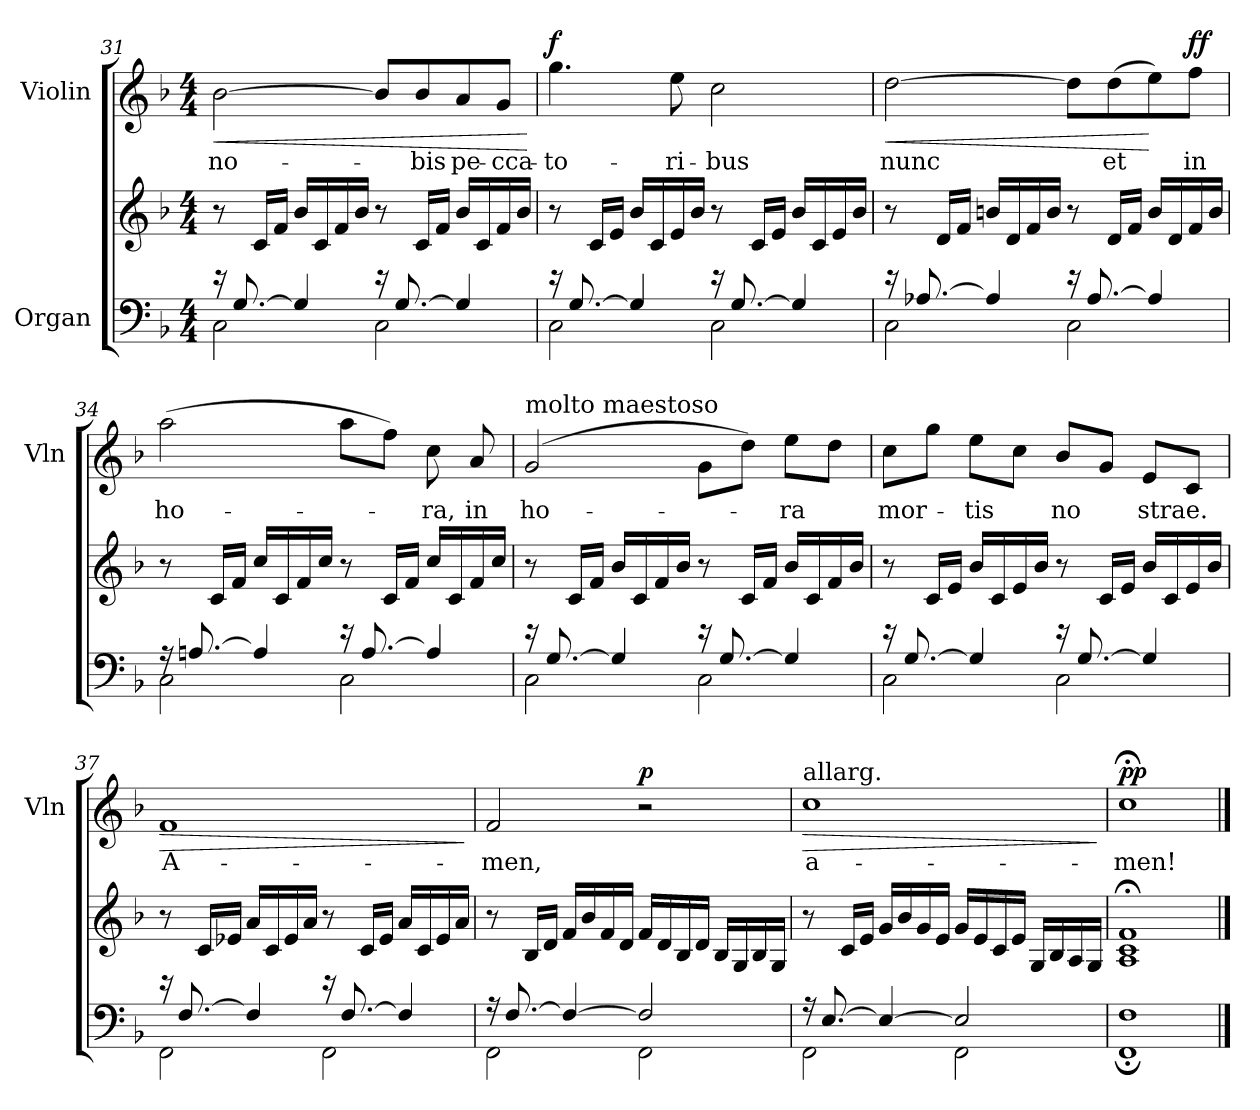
**kern	**kern	**kern	**text	**dynam
*part2	*part2	*part1	*part1	*part1
*staff3	*staff2	*staff1	*staff1	*staff1
*I"Organ	*	*I"Violin	*	*
*	*	*I'Vln	*	*
*clefF4	*clefG2	*clefG2	*	*
*k[b-]	*k[b-]	*k[b-]	*	*
*F:	*F:	*F:	*	*
*M4/4	*M4/4	*M4/4	*	*
=31	=31	=31	=31	=31
*^	*	*	*	*
!	!	!	!	!	!LO:HP:b
16re	2C\	8r	[2b-\	no-	<
[8.G/	.	.	.	.	.
.	.	16c/LL	.	.	.
.	.	16f/JJ	.	.	.
4G/]	.	16b-/LL	.	.	.
.	.	16c/	.	.	.
.	.	16f/	.	.	.
.	.	16b-/JJ	.	.	.
16re	2C\	8r	8b-/L]	.	.
[8.G/	.	.	.	.	.
.	.	16c/LL	8b-/	-bis	.
.	.	16f/JJ	.	.	.
4G/]	.	16b-/LL	8a/	pe-	.
.	.	16c/	.	.	.
.	.	16f/	8g/J	-cca-	.
.	.	16b-/JJ	.	.	.
*v	*v	*	*	*	*
.	.	.	.	[
!!LO:LB:g=z
=32	=32	=32	=32	=32
*^	*	*	*	*
!	!	!	!	!	!LO:DY:b
16re	2C\	8r	4.gg\	-to-	f
[8.G/	.	.	.	.	.
.	.	16c/LL	.	.	.
.	.	16e/JJ	.	.	.
4G/]	.	16b-/LL	.	.	.
.	.	16c/	.	.	.
.	.	16e/	8ee\	-ri-	.
.	.	16b-/JJ	.	.	.
16re	2C\	8r	2cc\	-bus	.
[8.G/	.	.	.	.	.
.	.	16c/LL	.	.	.
.	.	16e/JJ	.	.	.
4G/]	.	16b-/LL	.	.	.
.	.	16c/	.	.	.
.	.	16e/	.	.	.
.	.	16b-/JJ	.	.	.
=33	=33	=33	=33	=33	=33
!	!	!	!	!	!LO:HP:b
16re	2C\	8r	[2dd\	nunc	<
[8.A-X/	.	.	.	.	.
.	.	16d/LL	.	.	.
.	.	16f/JJ	.	.	.
4A-/]	.	16bn/LL	.	.	.
.	.	16d/	.	.	.
.	.	16f/	.	.	.
.	.	16b/JJ	.	.	.
16re	2C\	8r	8dd\L]	.	.
[8.A-/	.	.	.	.	.
.	.	16d/LL	(8dd\	et	.
.	.	16f/JJ	.	.	.
4A-/]	.	16b/LL	8ee\)	.	[
.	.	16d/	.	.	.
!	!	!	!	!	!LO:DY:a
.	.	16f/	8ff\J	in	ff
.	.	16b/JJ	.	.	.
=34	=34	=34	=34	=34	=34
16rA	2C\	8r	(2aa\	ho-	.
[8.An/	.	.	.	.	.
.	.	16c/LL	.	.	.
.	.	16f/JJ	.	.	.
4A/]	.	16cc/LL	.	.	.
.	.	16c/	.	.	.
.	.	16f/	.	.	.
.	.	16cc/JJ	.	.	.
16re	2C\	8r	8aa\L	.	.
[8.A/	.	.	.	.	.
.	.	16c/LL	8ff\J)	.	.
.	.	16f/JJ	.	.	.
4A/]	.	16cc/LL	8cc\	-ra,	.
.	.	16c/	.	.	.
.	.	16f/	8a/	in	.
.	.	16cc/JJ	.	.	.
=35	=35	=35	=35	=35	=35
!	!	!	!LO:TX:a:t=molto maestoso	!	!
16re	2C\	8r	(2g/	ho-	.
[8.G/	.	.	.	.	.
.	.	16c/LL	.	.	.
.	.	16f/JJ	.	.	.
4G/]	.	16b-/LL	.	.	.
.	.	16c/	.	.	.
.	.	16f/	.	.	.
.	.	16b-/JJ	.	.	.
16re	2C\	8r	8g\L	.	.
[8.G/	.	.	.	.	.
.	.	16c/LL	8dd\J)	.	.
.	.	16f/JJ	.	.	.
4G/]	.	16b-/LL	8ee\L	ra	.
.	.	16c/	.	.	.
.	.	16f/	8dd\J	.	.
.	.	16b-/JJ	.	.	.
!!LO:LB:g=z
=36	=36	=36	=36	=36	=36
16re	2C\	8r	8cc\L	mor-	.
[8.G/	.	.	.	.	.
.	.	16c/LL	8gg\J	.	.
.	.	16e/JJ	.	.	.
4G/]	.	16b-/LL	8ee\L	-tis	.
.	.	16c/	.	.	.
.	.	16e/	8cc\J	.	.
.	.	16b-/JJ	.	.	.
16re	2C\	8r	8b-/L	no	.
[8.G/	.	.	.	.	.
.	.	16c/LL	8g/J	.	.
.	.	16e/JJ	.	.	.
4G/]	.	16b-/LL	8e/L	strae.	.
.	.	16c/	.	.	.
.	.	16e/	8c/J	.	.
.	.	16b-/JJ	.	.	.
=37	=37	=37	=37	=37	=37
!	!	!	!	!	!LO:HP:b
16re	2FF\	8r	1f	A-	>
[8.F/	.	.	.	.	.
.	.	16c/LL	.	.	.
.	.	16e-X/JJ	.	.	.
4F/]	.	16a/LL	.	.	.
.	.	16c/	.	.	.
.	.	16e-/	.	.	.
.	.	16a/JJ	.	.	.
16re	2FF\	8r	.	.	.
[8.F/	.	.	.	.	.
.	.	16c/LL	.	.	.
.	.	16e-/JJ	.	.	.
4F/]	.	16a/LL	.	.	.
.	.	16c/	.	.	.
.	.	16e-/	.	.	.
.	.	16a/JJ	.	.	.
*v	*v	*	*	*	*
.	.	.	.	]
=38	=38	=38	=38	=38
*^	*	*	*	*
16rA	2FF\	8r	2f/	-men,	.
[8.F/	.	.	.	.	.
.	.	16B-/LL	.	.	.
.	.	16d/JJ	.	.	.
4F/_	.	16f/LL	.	.	.
.	.	16b-/	.	.	.
.	.	16f/	.	.	.
.	.	16d/JJ	.	.	.
!	!	!	!	!	!LO:DY:b
2F/]	2FF\	16f/LL	2r	.	p
.	.	16d/	.	.	.
.	.	16B-/	.	.	.
.	.	16d/JJ	.	.	.
.	.	16B-/LL	.	.	.
.	.	16G/	.	.	.
.	.	16B-/	.	.	.
.	.	16G/JJ	.	.	.
=39	=39	=39	=39	=39	=39
!	!	!	!LO:TX:a:t=allarg.	!	!
!	!	!	!	!	!LO:HP:b
16rA	2FF\	8r	1cc	a-	>
[8.E/	.	.	.	.	.
.	.	16c/LL	.	.	.
.	.	16e/JJ	.	.	.
4E/_	.	16g/LL	.	.	.
.	.	16b-/	.	.	.
.	.	16g/	.	.	.
.	.	16e/JJ	.	.	.
2E/]	2FF\	16g/LL	.	.	.
.	.	16e/	.	.	.
.	.	16c/	.	.	.
.	.	16e/JJ	.	.	.
.	.	16G/LL	.	.	.
.	.	16B-/	.	.	.
.	.	16A/	.	.	.
.	.	16G/JJ	.	.	.
*v	*v	*	*	*	*
.	.	.	.	]
=40	=40	=40	=40	=40
*^	*	*	*	*
!	!	!	!	!	!LO:DY:b
1F	1FF;	1A;< 1c;< 1f;<	1cc;<	-men!	pp
*v	*v	*	*	*	*
==	==	==	==	==
*-	*-	*-	*-	*-
